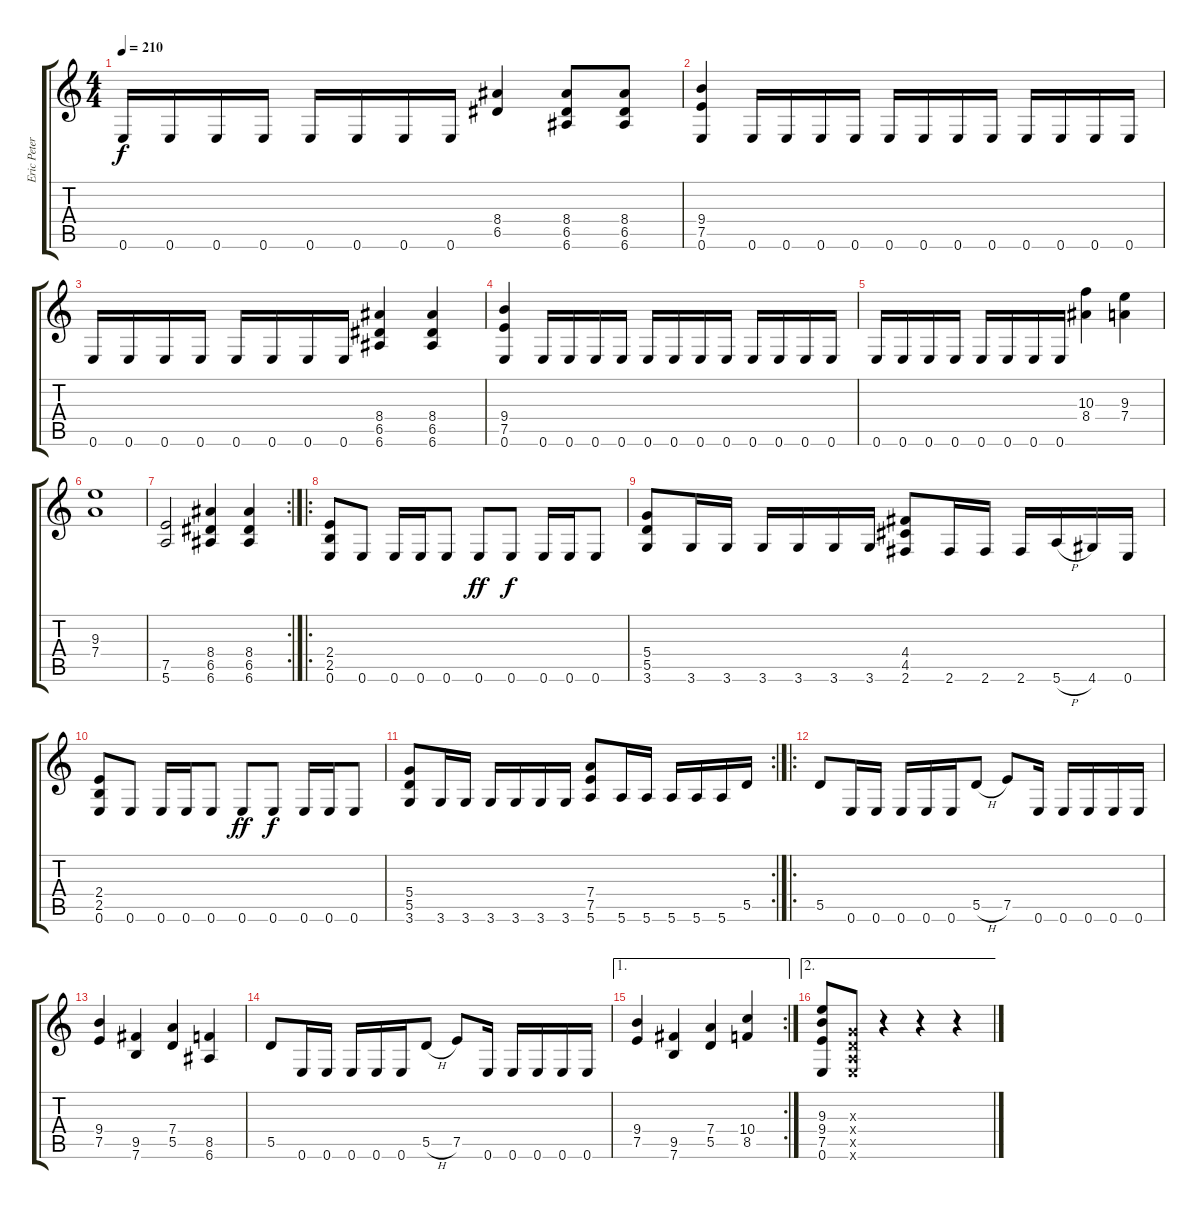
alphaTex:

\track ("Eric Peterson" "Eric Peter") {instrument distortionguitar}
\staff {score tabs}
\tuning (E4 B3 G3 D3 A2 E2) {hide}
\ts (4 4)
\tempo 210
\clef g2
\ks c
0.6.16{dy f} 0.6.16 0.6.16 0.6.16 0.6.16 0.6.16 0.6.16 0.6.16 (8.4 6.5).4 (8.4 6.5 6.6).8 (8.4 6.5 6.6).8 |
(9.4 7.5 0.6).4 0.6.16 0.6.16 0.6.16 0.6.16 0.6.16 0.6.16 0.6.16 0.6.16 0.6.16 0.6.16 0.6.16 0.6.16 |
0.6.16 0.6.16 0.6.16 0.6.16 0.6.16 0.6.16 0.6.16 0.6.16 (8.4 6.5 6.6).4 (8.4 6.5 6.6).4 |
(9.4 7.5 0.6).4 0.6.16 0.6.16 0.6.16 0.6.16 0.6.16 0.6.16 0.6.16 0.6.16 0.6.16 0.6.16 0.6.16 0.6.16 |
0.6.16 0.6.16 0.6.16 0.6.16 0.6.16 0.6.16 0.6.16 0.6.16 (10.3 8.4).4 (9.3 7.4).4 |
(9.3 7.4).1 |
\rc 2
(7.5 5.6).2 (8.4 6.5 6.6).4 (8.4 6.5 6.6).4 |
\ro
(2.4 2.5 0.6).8 0.6.8 0.6.16 0.6.16 0.6.8 0.6.8{dy ff} 0.6.8{dy f} 0.6.16 0.6.16 0.6.8 |
(5.4 5.5 3.6).8 3.6.16 3.6.16 3.6.16 3.6.16 3.6.16 3.6.16 (4.4 4.5 2.6).8 2.6.16 2.6.16 2.6.16 5.6{h}.16 4.6.16 0.6.16 |
(2.4 2.5 0.6).8 0.6.8 0.6.16 0.6.16 0.6.8 0.6.8{dy ff} 0.6.8{dy f} 0.6.16 0.6.16 0.6.8 |
\rc 2
(5.4 5.5 3.6).8 3.6.16 3.6.16 3.6.16 3.6.16 3.6.16 3.6.16 (7.4 7.5 5.6).8 5.6.16 5.6.16 5.6.16 5.6.16 5.6.16 5.5.16 |
\ro
5.5.8 0.6.16 0.6.16 0.6.16 0.6.16 0.6.16 5.5{h}.8 7.5.8 0.6.16 0.6.16 0.6.16 0.6.16 0.6.16 |
(9.4 7.5).4 (9.5 7.6).4 (7.4 5.5).4 (8.5 6.6).4 |
5.5.8 0.6.16 0.6.16 0.6.16 0.6.16 0.6.16 5.5{h}.8 7.5.8 0.6.16 0.6.16 0.6.16 0.6.16 0.6.16 |
\ae 1
\rc 2
(9.4 7.5).4 (9.5 7.6).4 (7.4 5.5).4 (10.4 8.5).4 |
\ae 2
(9.3 9.4 7.5 0.6).8 (0.3{x} 0.4{x} 0.5{x} 0.6{x}).8 r.4 r.4 r.4
